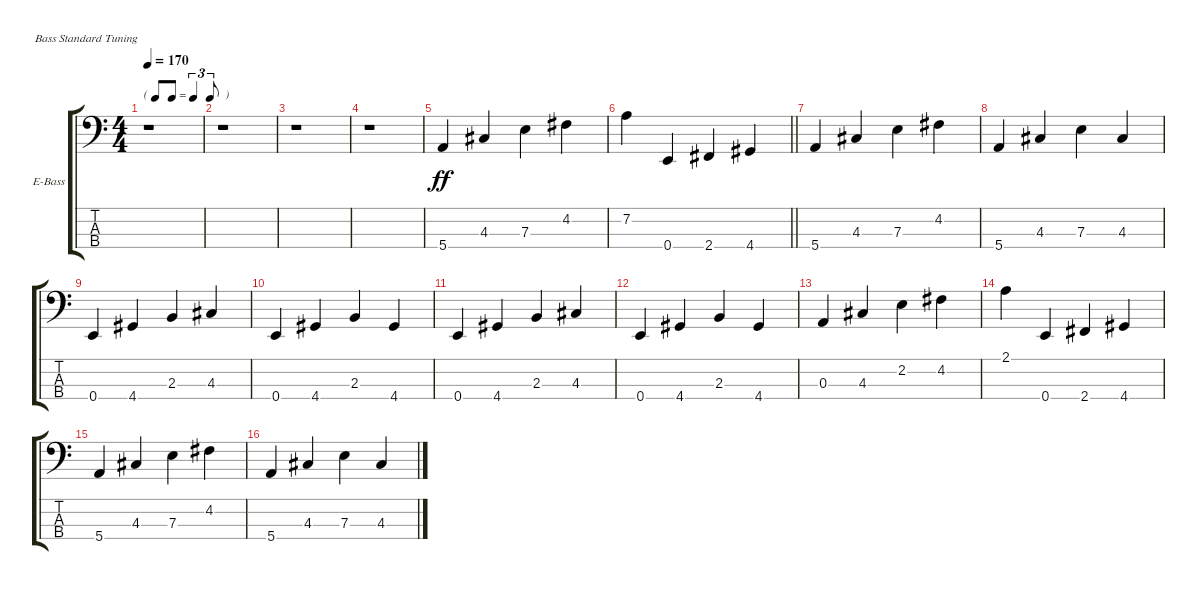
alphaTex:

\defaultSystemsLayout 4
\bracketExtendMode groupsimilarinstruments
\firstSystemTrackNameOrientation horizontal
\otherSystemsTrackNameOrientation horizontal
\track ("Electric Bass" "E-Bass") {instrument electricbassfinger}
\staff {score tabs}
\tuning (G2 D2 A1 E1)
\ts (4 4)
\tf triplet8th
\tempo 170
\clef f4
\scale
0.485477
\ks c
r.1{dy ff instrument electricbassfinger} |
\scale
0.257261 r.1 |
\scale
0.257261 r.1 |
\scale
0.333333 r.1 |
\scale
0.333333 5.4.4 4.3.4 7.3.4 4.2.4 |
\scale
0.333333
\barLineRight lightlight
7.2.4 0.4.4 2.4.4 4.4.4 |
\scale
0.333333 5.4.4 4.3.4 7.3.4 4.2.4 |
\scale
0.333333 5.4.4 4.3.4 7.3.4 4.3.4 |
\scale
0.333333 0.4.4 4.4.4 2.3.4 4.3.4 |
\scale
0.333333 0.4.4 4.4.4 2.3.4 4.4.4 |
\scale
0.333333 0.4.4 4.4.4 2.3.4 4.3.4 |
\scale
0.333333 0.4.4 4.4.4 2.3.4 4.4.4 |
\scale
0.333333 0.3.4 4.3.4 2.2.4 4.2.4 |
\scale
0.333333 2.1.4 0.4.4 2.4.4 4.4.4 |
\scale
0.333333 5.4.4 4.3.4 7.3.4 4.2.4 |
\scale
0.333333 5.4.4 4.3.4 7.3.4 4.3.4
